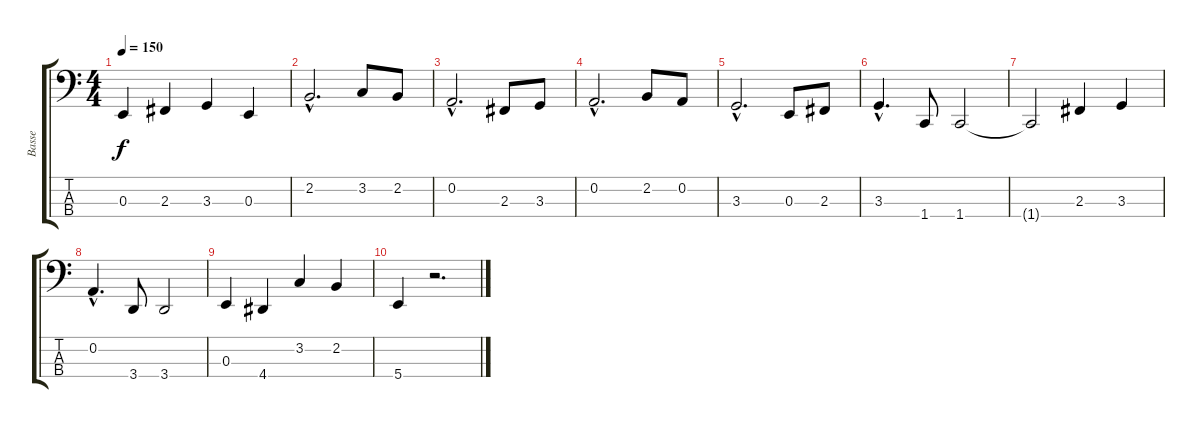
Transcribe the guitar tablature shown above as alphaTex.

\track ("Basse" "Basse") {instrument electricbasspick}
\staff {score tabs}
\tuning (D2 A1 E1 B0) {hide}
\ts (4 4)
\tempo 150
\clef f4
\ks c
0.3.4{dy f} 2.3.4 3.3.4 0.3.4 |
2.2{hac}.2{d} 3.2.8 2.2.8 |
0.2{hac}.2{d} 2.3.8 3.3.8 |
0.2{hac}.2{d} 2.2.8 0.2.8 |
3.3{hac}.2{d} 0.3.8 2.3.8 |
3.3{hac}.4{d} 1.4.8 1.4.2 |
1.4{t}.2 2.3.4 3.3.4 |
0.2{hac}.4{d} 3.4.8 3.4.2 |
0.3.4 4.4.4 3.2.4 2.2.4 |
5.4.4 r.2{d}
